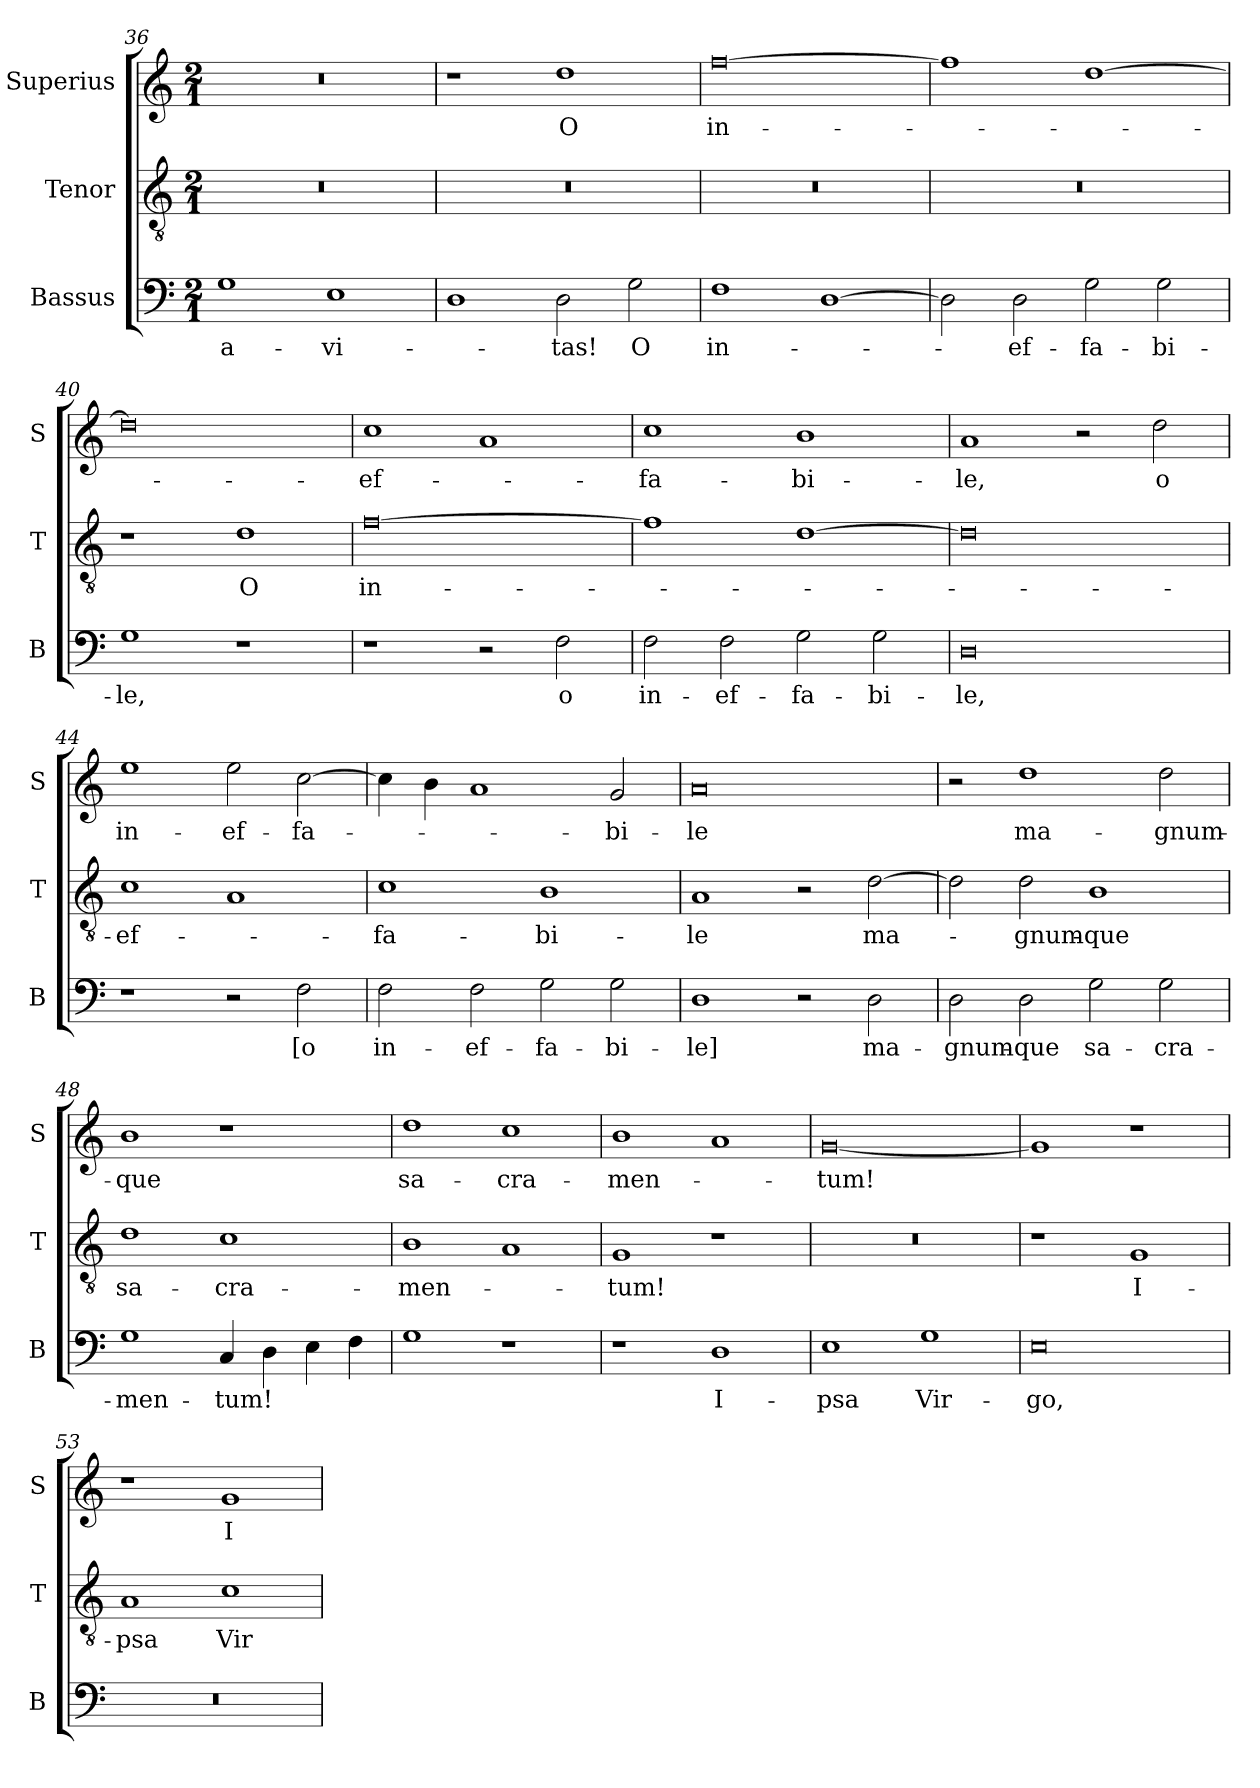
**kern	**text	**kern	**text	**kern	**text
*part3	*part3	*part2	*part2	*part1	*part1
*staff3	*staff3	*staff2	*staff2	*staff1	*staff1
*I"Bassus	*	*I"Tenor	*	*I"Superius	*
*I'B	*	*I'T	*	*I'S	*
*clefF4	*	*clefGv2	*	*clefG2	*
*k[]	*	*k[]	*	*k[]	*
*M2/1	*	*M2/1	*	*M2/1	*
=36	=36	=36	=36	=36	=36
1G	-a-	0r	.	0r	.
1E	-vi-	.	.	.	.
=37	=37	=37	=37	=37	=37
1D	.	0r	.	1r	.
2D	-tas!	.	.	1dd	O
2G	O	.	.	.	.
=38	=38	=38	=38	=38	=38
1F	in-	0r	.	[0ff	in-
[1D	.	.	.	.	.
=39	=39	=39	=39	=39	=39
2D]	.	0r	.	1ff]	.
2D	-ef-	.	.	.	.
2G	-fa-	.	.	[1dd	.
2G	-bi-	.	.	.	.
=40	=40	=40	=40	=40	=40
1G	-le,	1r	.	0dd]	.
1r	.	1d	O	.	.
=41	=41	=41	=41	=41	=41
1r	.	[0f	in-	1cc	-ef-
2r	.	.	.	1a	.
2F	o	.	.	.	.
=42	=42	=42	=42	=42	=42
2F	in-	1f]	.	1cc	-fa-
2F	-ef-	.	.	.	.
2G	-fa-	[1d	.	1b	-bi-
2G	-bi-	.	.	.	.
=43	=43	=43	=43	=43	=43
0D	-le,	0d]	.	1a	-le,
.	.	.	.	2r	.
.	.	.	.	2dd	o
=44	=44	=44	=44	=44	=44
1r	.	1c	-ef-	1ee	in-
2r	.	1A	.	2ee	-ef-
2F	[o	.	.	[2cc	-fa-
=45	=45	=45	=45	=45	=45
2F	in-	1c	-fa-	4cc]	.
.	.	.	.	4b	.
2F	-ef-	.	.	1a	.
2G	-fa-	1B	-bi-	.	.
2G	-bi-	.	.	2g	-bi-
=46	=46	=46	=46	=46	=46
1D	-le]	1A	-le	0a	-le
2r	.	2r	.	.	.
2D	ma-	[2d	ma-	.	.
=47	=47	=47	=47	=47	=47
2D	-gnum-	2d]	.	2r	.
2D	-que	2d	-gnum-	1dd	ma-
2G	sa-	1B	-que	.	.
2G	-cra-	.	.	2dd	-gnum-
=48	=48	=48	=48	=48	=48
1G	-men-	1d	sa-	1b	-que
4C	-tum!	1c	-cra-	1r	.
4D	.	.	.	.	.
4E	.	.	.	.	.
4F	.	.	.	.	.
=49	=49	=49	=49	=49	=49
1G	.	1B	-men-	1dd	sa-
1r	.	1A	.	1cc	-cra-
=50	=50	=50	=50	=50	=50
1r	.	1G	-tum!	1b	-men-
1D	I-	1r	.	1a	.
=51	=51	=51	=51	=51	=51
1E	-psa	0r	.	[0g	-tum!
1G	Vir-	.	.	.	.
=52	=52	=52	=52	=52	=52
0E	-go,	1r	.	1g]	.
.	.	1G	I-	1r	.
=53	=53	=53	=53	=53	=53
0r	.	1A	-psa	1r	.
.	.	1c	Vir-	1g	I-
=	=	=	=	=	=
*-	*-	*-	*-	*-	*-
